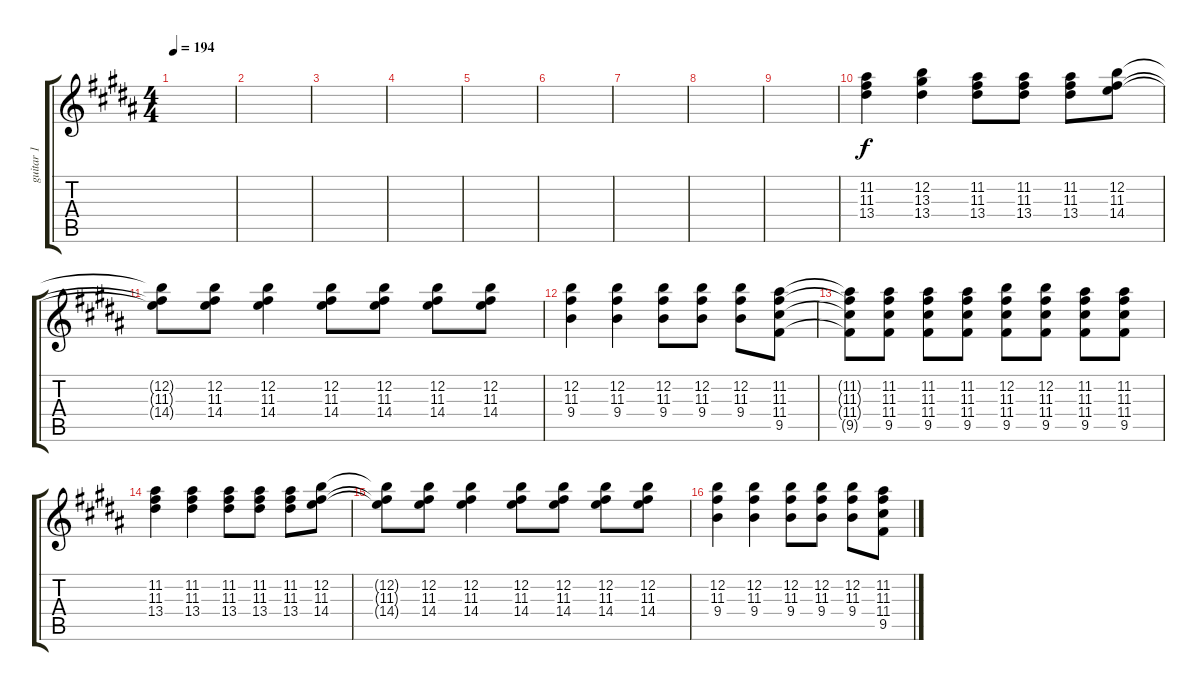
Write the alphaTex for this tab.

\track ("guitar 1" "guitar 1") {instrument distortionguitar}
\staff {score tabs}
\tuning (E4 B3 G3 D3 A2 E2) {hide}
\ts (4 4)
\tempo 194
\clef g2
\ks b
|
|
|
|
|
|
|
|
|
(11.2 11.3 13.4).4 (12.2 13.3 13.4).4 (11.2 11.3 13.4).8 (11.2 11.3 13.4).8 (11.2 11.3 13.4).8 (12.2 11.3 14.4).8 |
(12.2{t} 11.3{t} 14.4{t}).8 (12.2 11.3 14.4).8 (12.2 11.3 14.4).4 (12.2 11.3 14.4).8 (12.2 11.3 14.4).8 (12.2 11.3 14.4).8 (12.2 11.3 14.4).8 |
(12.2 11.3 9.4).4 (12.2 11.3 9.4).4 (12.2 11.3 9.4).8 (12.2 11.3 9.4).8 (12.2 11.3 9.4).8 (11.2 11.3 11.4 9.5).8 |
(11.2{t} 11.3{t} 11.4{t} 9.5{t}).8 (11.2 11.3 11.4 9.5).8 (11.2 11.3 11.4 9.5).8 (11.2 11.3 11.4 9.5).8 (12.2 11.3 11.4 9.5).8 (12.2 11.3 11.4 9.5).8 (11.2 11.3 11.4 9.5).8 (11.2 11.3 11.4 9.5).8 |
(11.2 11.3 13.4).4 (11.2 11.3 13.4).4 (11.2 11.3 13.4).8 (11.2 11.3 13.4).8 (11.2 11.3 13.4).8 (12.2 11.3 14.4).8 |
(12.2{t} 11.3{t} 14.4{t}).8 (12.2 11.3 14.4).8 (12.2 11.3 14.4).4 (12.2 11.3 14.4).8 (12.2 11.3 14.4).8 (12.2 11.3 14.4).8 (12.2 11.3 14.4).8 |
(12.2 11.3 9.4).4 (12.2 11.3 9.4).4 (12.2 11.3 9.4).8 (12.2 11.3 9.4).8 (12.2 11.3 9.4).8 (11.2 11.3 11.4 9.5).8
